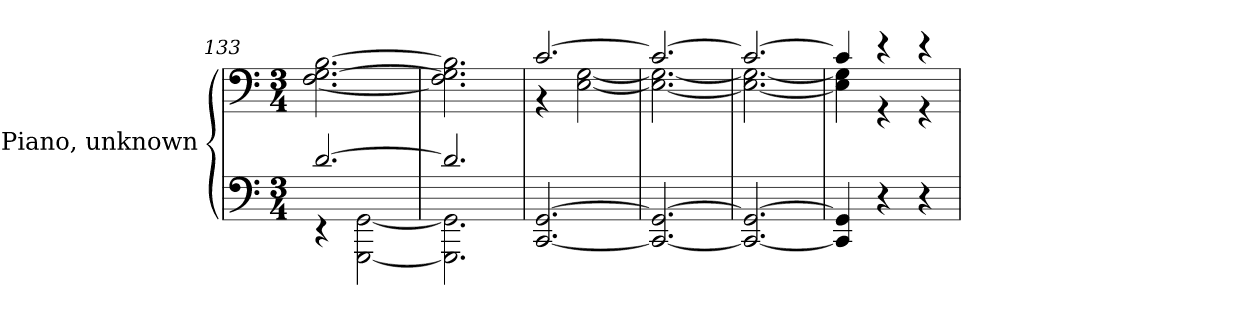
**kern	**kern
*part1	*part1
*staff2	*staff1
*I"Piano, unknown	*
*I'Pno.	*
*clefF4	*clefF4
*k[]	*k[]
*M3/4	*M3/4
=133	=133
*^	*
[2.d/	4r	[2.F\ [2.G\ [2.B\
.	[2GGG\ [2GG\	.
=134	=134	=134
2.d/]	2.GGG\] 2.GG\]	2.F\] 2.G\] 2.B\]
*v	*v	*
=135	=135
*	*^
[2.CC/ [2.GG/	[2.c/	4r
.	.	[2E\ [2G\
=136	=136	=136
2.CC/_ 2.GG/_	2.c/_	2.E\_ 2.G\_
!!LO:LB:g=z	!!
=137	=137	=137
2.CC/_ 2.GG/_	2.c/_	2.E\_ 2.G\_
=138	=138	=138
4CC/] 4GG/]	4c/]	4E\] 4G\]
4r	4r	4r
4r	4r	4r
*	*v	*v
=	=
*-	*-
